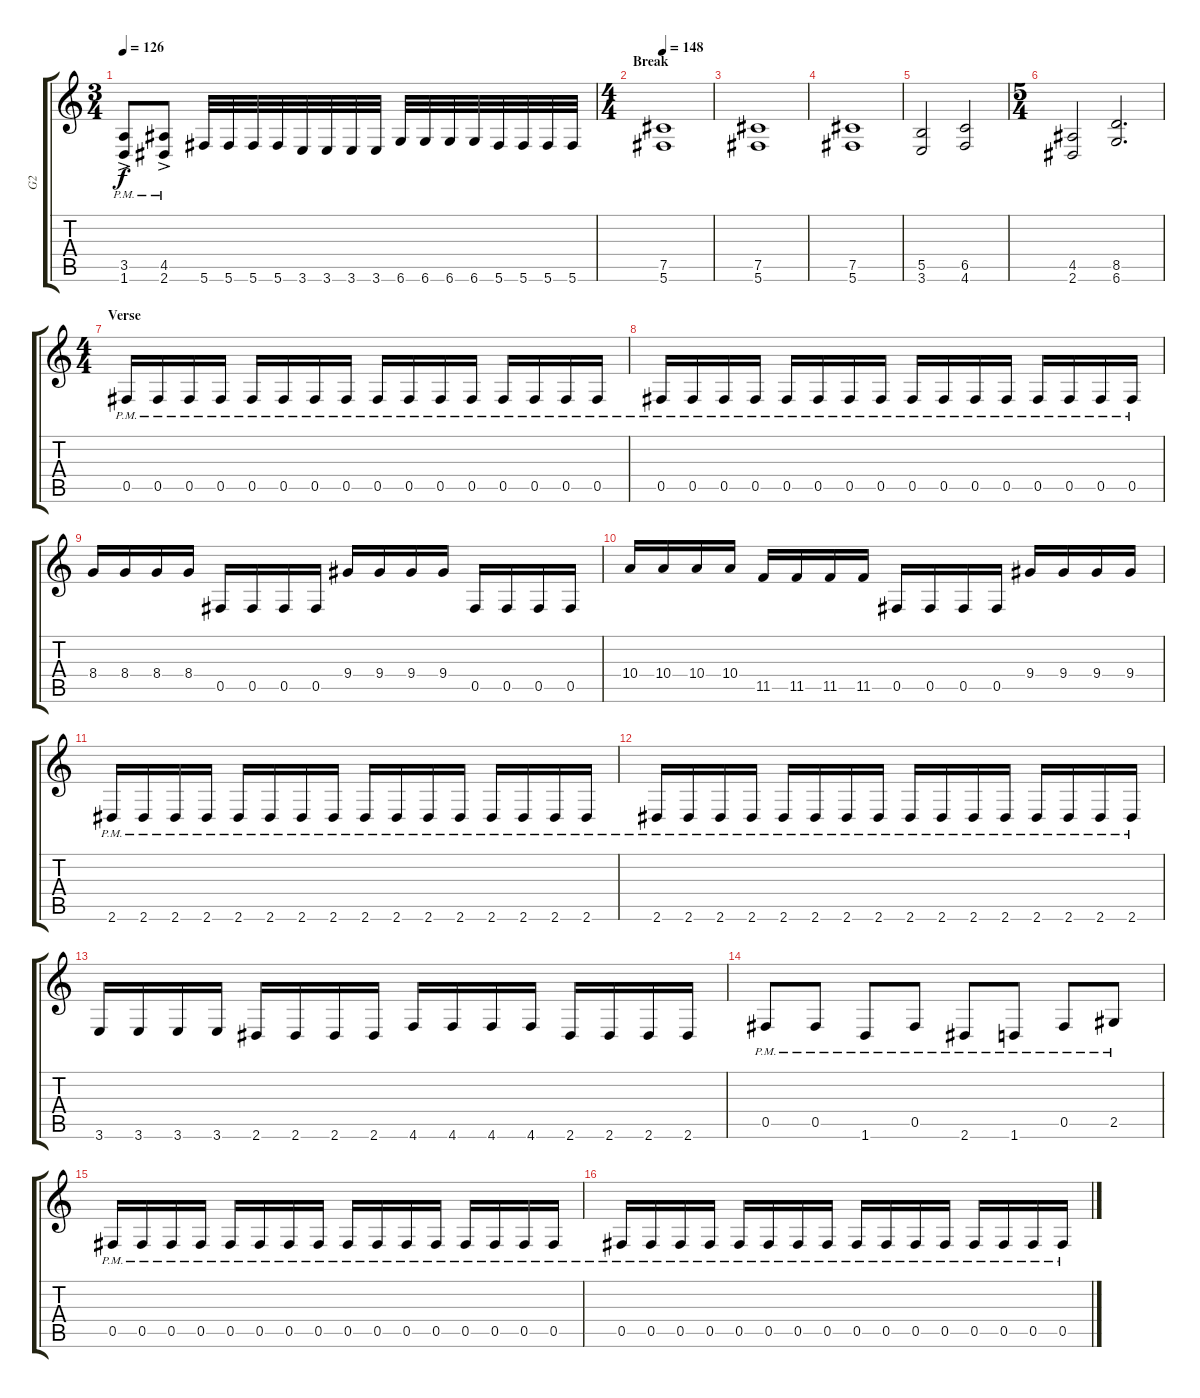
\track ("G2" "G2") {instrument distortionguitar}
\staff {score tabs}
\tuning (Db4 Ab3 E3 B2 Gb2 Db2) {hide}
\ts (3 4)
\tempo 126
\clef g2
\ks c
(3.5{ac pm} 1.6{ac pm}).8{dy f} (4.5{ac pm} 2.6{ac pm}).8 5.6.32 5.6.32 5.6.32 5.6.32 3.6.32 3.6.32 3.6.32 3.6.32 6.6.32 6.6.32 6.6.32 6.6.32 5.6.32 5.6.32 5.6.32 5.6.32 |
\ts (4 4)
\section ("" "Break")
\tempo 148
(7.5 5.6).1 |
(7.5 5.6).1 |
(7.5 5.6).1 |
(5.5 3.6).2 (6.5 4.6).2 |
\ts (5 4)
(4.5 2.6).2 (8.5 6.6).2{d} |
\ts (4 4)
\section ("" "Verse")
0.5{pm}.16 0.5{pm}.16 0.5{pm}.16 0.5{pm}.16 0.5{pm}.16 0.5{pm}.16 0.5{pm}.16 0.5{pm}.16 0.5{pm}.16 0.5{pm}.16 0.5{pm}.16 0.5{pm}.16 0.5{pm}.16 0.5{pm}.16 0.5{pm}.16 0.5{pm}.16 |
0.5{pm}.16 0.5{pm}.16 0.5{pm}.16 0.5{pm}.16 0.5{pm}.16 0.5{pm}.16 0.5{pm}.16 0.5{pm}.16 0.5{pm}.16 0.5{pm}.16 0.5{pm}.16 0.5{pm}.16 0.5{pm}.16 0.5{pm}.16 0.5{pm}.16 0.5{pm}.16 |
8.4.16 8.4.16 8.4.16 8.4.16 0.5.16 0.5.16 0.5.16 0.5.16 9.4.16 9.4.16 9.4.16 9.4.16 0.5.16 0.5.16 0.5.16 0.5.16 |
10.4.16 10.4.16 10.4.16 10.4.16 11.5.16 11.5.16 11.5.16 11.5.16 0.5.16 0.5.16 0.5.16 0.5.16 9.4.16 9.4.16 9.4.16 9.4.16 |
2.6{pm}.16 2.6{pm}.16 2.6{pm}.16 2.6{pm}.16 2.6{pm}.16 2.6{pm}.16 2.6{pm}.16 2.6{pm}.16 2.6{pm}.16 2.6{pm}.16 2.6{pm}.16 2.6{pm}.16 2.6{pm}.16 2.6{pm}.16 2.6{pm}.16 2.6{pm}.16 |
2.6{pm}.16 2.6{pm}.16 2.6{pm}.16 2.6{pm}.16 2.6{pm}.16 2.6{pm}.16 2.6{pm}.16 2.6{pm}.16 2.6{pm}.16 2.6{pm}.16 2.6{pm}.16 2.6{pm}.16 2.6{pm}.16 2.6{pm}.16 2.6{pm}.16 2.6{pm}.16 |
3.6.16 3.6.16 3.6.16 3.6.16 2.6.16 2.6.16 2.6.16 2.6.16 4.6.16 4.6.16 4.6.16 4.6.16 2.6.16 2.6.16 2.6.16 2.6.16 |
0.5{pm}.8 0.5{pm}.8 1.6{pm}.8 0.5{pm}.8 2.6{pm}.8 1.6{pm}.8 0.5{pm}.8 2.5{pm}.8 |
0.5{pm}.16 0.5{pm}.16 0.5{pm}.16 0.5{pm}.16 0.5{pm}.16 0.5{pm}.16 0.5{pm}.16 0.5{pm}.16 0.5{pm}.16 0.5{pm}.16 0.5{pm}.16 0.5{pm}.16 0.5{pm}.16 0.5{pm}.16 0.5{pm}.16 0.5{pm}.16 |
0.5{pm}.16 0.5{pm}.16 0.5{pm}.16 0.5{pm}.16 0.5{pm}.16 0.5{pm}.16 0.5{pm}.16 0.5{pm}.16 0.5{pm}.16 0.5{pm}.16 0.5{pm}.16 0.5{pm}.16 0.5{pm}.16 0.5{pm}.16 0.5{pm}.16 0.5{pm}.16
